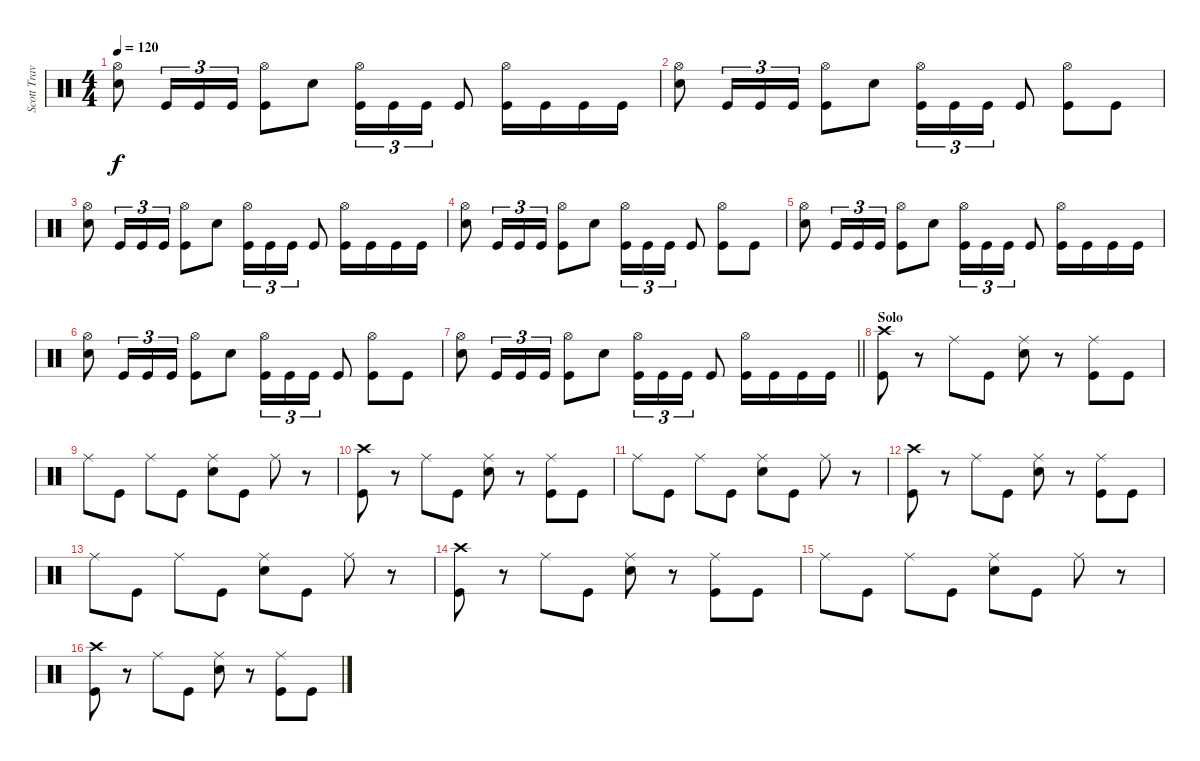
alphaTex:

\track ("Scott Travis (Drums)" "Scott Trav") {instrument percussion}
\staff {score}
\articulation defaults
\ts (4 4)
\tempo 120
\clef neutral
\ks c
("Hi-Hat (open)" "Snare (hit) 2").8{dy f} "Kick (hit)".16{tu (3 2)} "Kick (hit)".16{tu (3 2)} "Kick (hit)".16{tu (3 2)} ("Hi-Hat (open)" "Kick (hit)").8 "Snare (hit) 2".8 ("Hi-Hat (open)" "Kick (hit)").16{tu (3 2)} "Kick (hit)".16{tu (3 2)} "Kick (hit)".16{tu (3 2)} "Kick (hit)".8 ("Hi-Hat (open)" "Kick (hit)").16 "Kick (hit)".16 "Kick (hit)".16 "Kick (hit)".16 |
("Hi-Hat (open)" "Snare (hit) 2").8 "Kick (hit)".16{tu (3 2)} "Kick (hit)".16{tu (3 2)} "Kick (hit)".16{tu (3 2)} ("Hi-Hat (open)" "Kick (hit)").8 "Snare (hit) 2".8 ("Hi-Hat (open)" "Kick (hit)").16{tu (3 2)} "Kick (hit)".16{tu (3 2)} "Kick (hit)".16{tu (3 2)} "Kick (hit)".8 ("Hi-Hat (open)" "Kick (hit)").8 "Kick (hit)".8 |
("Hi-Hat (open)" "Snare (hit) 2").8 "Kick (hit)".16{tu (3 2)} "Kick (hit)".16{tu (3 2)} "Kick (hit)".16{tu (3 2)} ("Hi-Hat (open)" "Kick (hit)").8 "Snare (hit) 2".8 ("Hi-Hat (open)" "Kick (hit)").16{tu (3 2)} "Kick (hit)".16{tu (3 2)} "Kick (hit)".16{tu (3 2)} "Kick (hit)".8 ("Hi-Hat (open)" "Kick (hit)").16 "Kick (hit)".16 "Kick (hit)".16 "Kick (hit)".16 |
("Hi-Hat (open)" "Snare (hit) 2").8 "Kick (hit)".16{tu (3 2)} "Kick (hit)".16{tu (3 2)} "Kick (hit)".16{tu (3 2)} ("Hi-Hat (open)" "Kick (hit)").8 "Snare (hit) 2".8 ("Hi-Hat (open)" "Kick (hit)").16{tu (3 2)} "Kick (hit)".16{tu (3 2)} "Kick (hit)".16{tu (3 2)} "Kick (hit)".8 ("Hi-Hat (open)" "Kick (hit)").8 "Kick (hit)".8 |
("Hi-Hat (open)" "Snare (hit) 2").8 "Kick (hit)".16{tu (3 2)} "Kick (hit)".16{tu (3 2)} "Kick (hit)".16{tu (3 2)} ("Hi-Hat (open)" "Kick (hit)").8 "Snare (hit) 2".8 ("Hi-Hat (open)" "Kick (hit)").16{tu (3 2)} "Kick (hit)".16{tu (3 2)} "Kick (hit)".16{tu (3 2)} "Kick (hit)".8 ("Hi-Hat (open)" "Kick (hit)").16 "Kick (hit)".16 "Kick (hit)".16 "Kick (hit)".16 |
("Hi-Hat (open)" "Snare (hit) 2").8 "Kick (hit)".16{tu (3 2)} "Kick (hit)".16{tu (3 2)} "Kick (hit)".16{tu (3 2)} ("Hi-Hat (open)" "Kick (hit)").8 "Snare (hit) 2".8 ("Hi-Hat (open)" "Kick (hit)").16{tu (3 2)} "Kick (hit)".16{tu (3 2)} "Kick (hit)".16{tu (3 2)} "Kick (hit)".8 ("Hi-Hat (open)" "Kick (hit)").8 "Kick (hit)".8 |
\barLineRight lightlight
("Hi-Hat (open)" "Snare (hit) 2").8 "Kick (hit)".16{tu (3 2)} "Kick (hit)".16{tu (3 2)} "Kick (hit)".16{tu (3 2)} ("Hi-Hat (open)" "Kick (hit)").8 "Snare (hit) 2".8 ("Hi-Hat (open)" "Kick (hit)").16{tu (3 2)} "Kick (hit)".16{tu (3 2)} "Kick (hit)".16{tu (3 2)} "Kick (hit)".8 ("Hi-Hat (open)" "Kick (hit)").16 "Kick (hit)".16 "Kick (hit)".16 "Kick (hit)".16 |
\section ("" "Solo")
("Crash high (hit)" "Kick (hit)").8 r.8 "Ride (middle)".8 "Kick (hit)".8 ("Ride (middle)" "Snare (hit) 2").8 r.8 ("Ride (middle)" "Kick (hit)").8 "Kick (hit)".8 |
"Ride (middle)".8 "Kick (hit)".8 "Ride (middle)".8 "Kick (hit)".8 ("Ride (middle)" "Snare (hit) 2").8 "Kick (hit)".8 "Ride (middle)".8 r.8 |
("Crash high (hit)" "Kick (hit)").8 r.8 "Ride (middle)".8 "Kick (hit)".8 ("Ride (middle)" "Snare (hit) 2").8 r.8 ("Ride (middle)" "Kick (hit)").8 "Kick (hit)".8 |
"Ride (middle)".8 "Kick (hit)".8 "Ride (middle)".8 "Kick (hit)".8 ("Ride (middle)" "Snare (hit) 2").8 "Kick (hit)".8 "Ride (middle)".8 r.8 |
("Crash high (hit)" "Kick (hit)").8 r.8 "Ride (middle)".8 "Kick (hit)".8 ("Ride (middle)" "Snare (hit) 2").8 r.8 ("Ride (middle)" "Kick (hit)").8 "Kick (hit)".8 |
"Ride (middle)".8 "Kick (hit)".8 "Ride (middle)".8 "Kick (hit)".8 ("Ride (middle)" "Snare (hit) 2").8 "Kick (hit)".8 "Ride (middle)".8 r.8 |
("Crash high (hit)" "Kick (hit)").8 r.8 "Ride (middle)".8 "Kick (hit)".8 ("Ride (middle)" "Snare (hit) 2").8 r.8 ("Ride (middle)" "Kick (hit)").8 "Kick (hit)".8 |
"Ride (middle)".8 "Kick (hit)".8 "Ride (middle)".8 "Kick (hit)".8 ("Ride (middle)" "Snare (hit) 2").8 "Kick (hit)".8 "Ride (middle)".8 r.8 |
("Crash high (hit)" "Kick (hit)").8 r.8 "Ride (middle)".8 "Kick (hit)".8 ("Ride (middle)" "Snare (hit) 2").8 r.8 ("Ride (middle)" "Kick (hit)").8 "Kick (hit)".8
